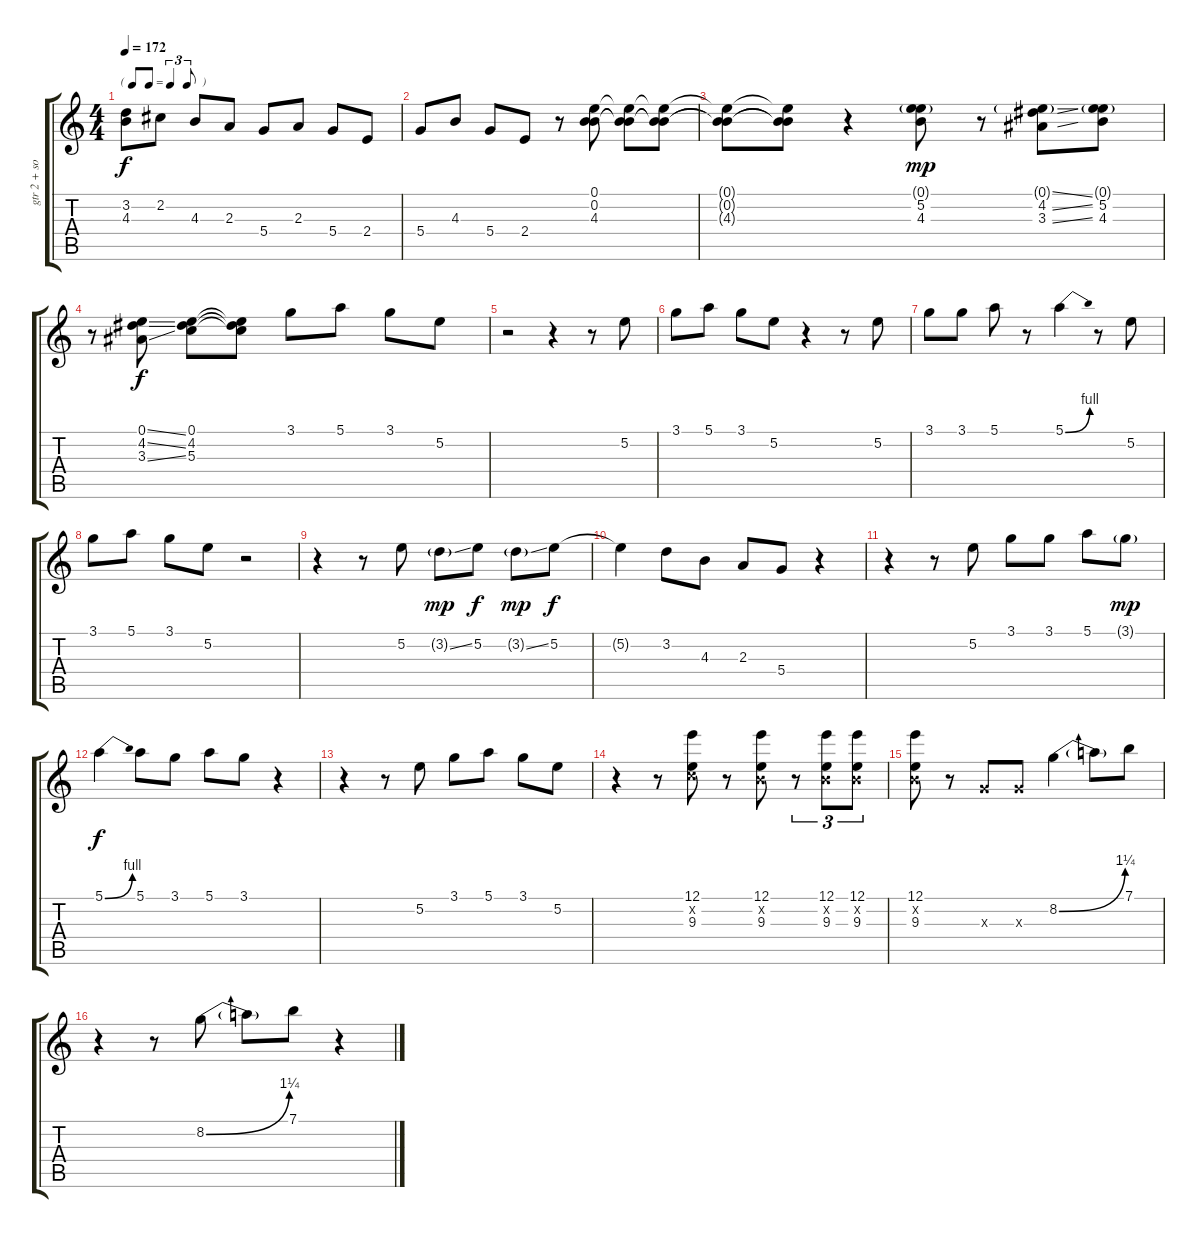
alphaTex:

\track ("gtr 2 + solo final" "gtr 2 + so") {instrument overdrivenguitar}
\staff {score tabs}
\tuning (E4 B3 G3 D3 A2 E2) {hide}
\ts (4 4)
\tf triplet8th
\tempo 172
\clef g2
\ks c
(3.2{t} 4.3{t}).8{dy f} 2.2.8 4.3.8 2.3.8 5.4.8 2.3.8 5.4.8 2.4.8 |
5.4.8 4.3.8 5.4.8 2.4.8 r.8 (0.1 0.2 4.3).8 (0.1{t} 0.2{t} 4.3{t}).8 (0.1{t} 0.2{t} 4.3{t}).8 |
(0.1{t} 0.2{t} 4.3{t}).8 (0.1{t} 0.2{t} 4.3{t}).8 r.4 (0.1{g} 5.2 4.3).8{dy mp} r.8 (0.1{ss g} 4.2{ss} 3.3{ss}).8 (0.1{g} 5.2 4.3).8 |
r.8 (0.1{ss} 4.2{ss} 3.3{ss}).8{dy f} (0.1 4.2 5.3).8 (0.1{t} 4.2{t} 5.3{t}).8 3.1.8 5.1.8 3.1.8 5.2.8 |
r.2 r.4 r.8 5.2.8 |
3.1.8 5.1.8 3.1.8 5.2.8 r.4 r.8 5.2.8 |
3.1.8 3.1.8 5.1.8 r.8 5.1{be (bend 0 0 60 4)}.4 r.8 5.2.8 |
3.1.8 5.1.8 3.1.8 5.2.8 r.2 |
r.4 r.8 5.2.8 3.2{ss g}.8{dy mp} 5.2.8{dy f} 3.2{ss g}.8{dy mp} 5.2.8{dy f} |
5.2{t}.4 3.2.8 4.3.8 2.3.8 5.4.8 r.4 |
r.4 r.8 5.2.8 3.1.8 3.1.8 5.1.8 3.1{g}.8{dy mp} |
5.1{be (bend 0 0 60 4)}.4{dy f} 5.1.8 3.1.8 5.1.8 3.1.8 r.4 |
r.4 r.8 5.2.8 3.1.8 5.1.8 3.1.8 5.2.8 |
r.4 r.8 (12.1 1.2{x} 9.3).8 r.8 (12.1 0.2{x} 9.3).8 r.8{tu (3 2)} (12.1 0.2{x} 9.3).8{tu (3 2)} (12.1 0.2{x} 9.3).8{tu (3 2)} |
(12.1 0.2{x} 9.3).8 r.8 0.3{x}.8 0.3{x}.8 8.2{be (bend 0 0 60 5)}.4 8.2{t}.8 7.1.8 |
r.4 r.8 8.2{be (bend 0 0 60 5)}.8 8.2{t}.8 7.1.8 r.4
